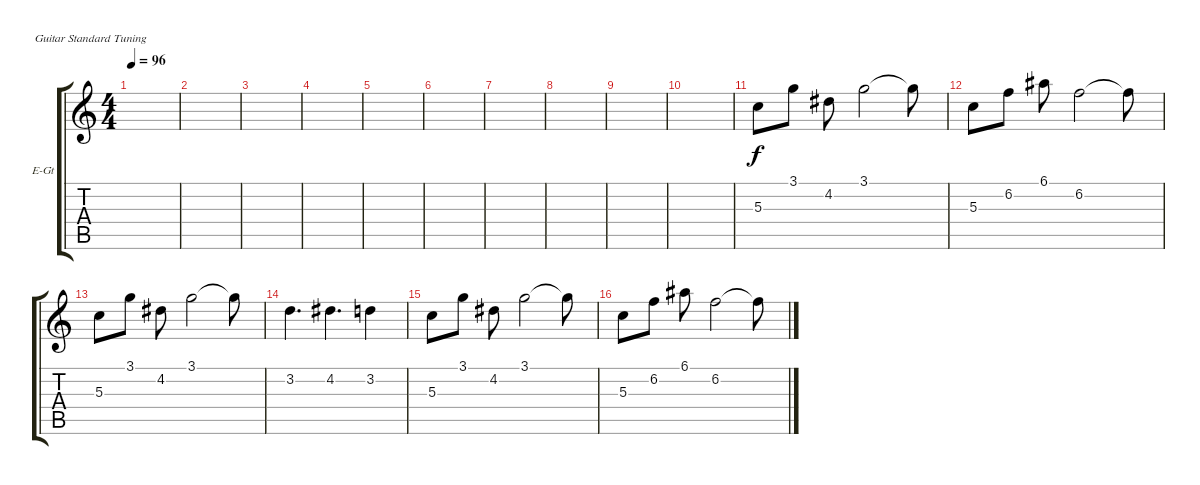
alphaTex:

\defaultSystemsLayout 4
\bracketExtendMode groupsimilarinstruments
\firstSystemTrackNameOrientation horizontal
\otherSystemsTrackNameOrientation horizontal
\track ("Clean Guitar #1" "E-Gt") {instrument electricguitarclean}
\staff {score tabs}
\tuning (E4 B3 G3 D3 A2 E2)
\ts (4 4)
\tempo 96
\clef g2
\ks c
|
|
|
|
|
|
|
|
|
|
5.3.8 3.1.8 4.2.8 3.1.2 3.1{t}.8 |
5.3.8 6.2.8 6.1.8 6.2.2 6.2{t}.8 |
5.3.8 3.1.8 4.2.8 3.1.2 3.1{t}.8 |
3.2.4{d} 4.2.4{d} 3.2.4 |
5.3.8 3.1.8 4.2.8 3.1.2 3.1{t}.8 |
5.3.8 6.2.8 6.1.8 6.2.2 6.2{t}.8
